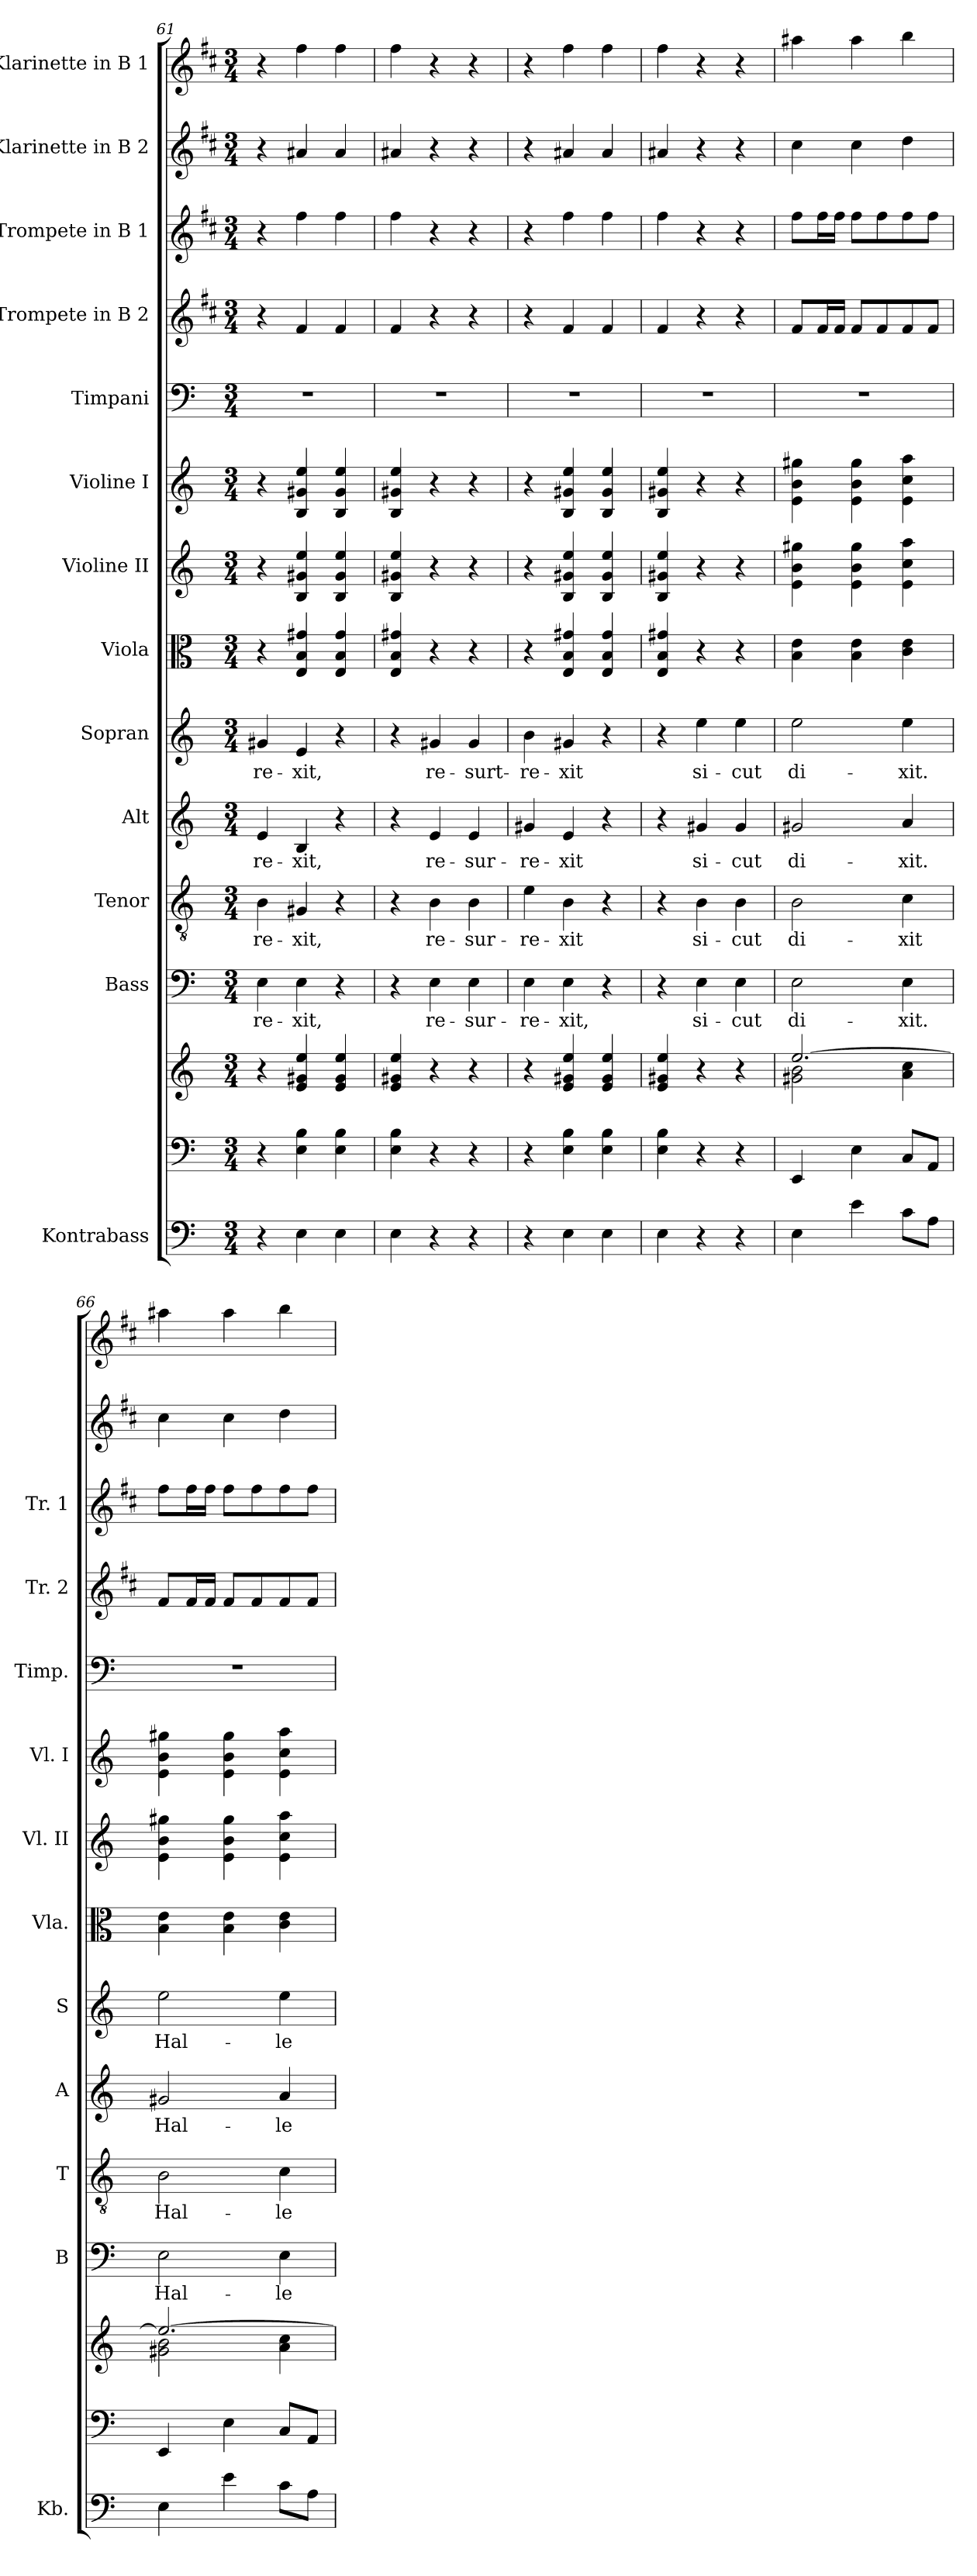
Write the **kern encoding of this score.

**kern	**kern	**kern	**kern	**text	**kern	**text	**kern	**text	**kern	**text	**kern	**kern	**kern	**kern	**kern	**kern	**kern	**kern
*part14	*part13	*part13	*part12	*part12	*part11	*part11	*part10	*part10	*part9	*part9	*part8	*part7	*part6	*part5	*part4	*part3	*part2	*part1
*staff15	*staff14	*staff13	*staff12	*staff12	*staff11	*staff11	*staff10	*staff10	*staff9	*staff9	*staff8	*staff7	*staff6	*staff5	*staff4	*staff3	*staff2	*staff1
*I"Kontrabass	*	*	*I"Bass	*	*I"Tenor	*	*I"Alt	*	*I"Sopran	*	*I"Viola	*I"Violine II	*I"Violine I	*I"Timpani	*I"Trompete in B 2	*I"Trompete in B 1	*I"Klarinette in B 2	*I"Klarinette in B 1
*I'Kb.	*	*	*I'B	*	*I'T	*	*I'A	*	*I'S	*	*I'Vla.	*I'Vl. II	*I'Vl. I	*I'Timp.	*I'Tr. 2	*I'Tr. 1	*	*
*clefF4	*clefF4	*clefG2	*clefF4	*	*clefGv2	*	*clefG2	*	*clefG2	*	*clefC3	*clefG2	*clefG2	*clefF4	*clefG2	*clefG2	*clefG2	*clefG2
*ITrd7c12	*	*	*	*	*	*	*	*	*	*	*	*	*	*	*ITrd1c2	*ITrd1c2	*ITrd1c2	*ITrd1c2
*k[]	*k[]	*k[]	*k[]	*	*k[]	*	*k[]	*	*k[]	*	*k[]	*k[]	*k[]	*k[]	*k[]	*k[]	*k[]	*k[]
*C:	*C:	*C:	*C:	*	*C:	*	*C:	*	*C:	*	*C:	*C:	*C:	*C:	*C:	*C:	*C:	*C:
*M3/4	*M3/4	*M3/4	*M3/4	*	*M3/4	*	*M3/4	*	*M3/4	*	*M3/4	*M3/4	*M3/4	*M3/4	*M3/4	*M3/4	*M3/4	*M3/4
=61	=61	=61	=61	=61	=61	=61	=61	=61	=61	=61	=61	=61	=61	=61	=61	=61	=61	=61
!	!	!	!	!LO:LY:b	!	!LO:LY:b	!	!LO:LY:b	!	!LO:LY:b	!	!	!	!	!	!	!	!
4r	4r	4r	4E\	-re-	4B\	-re-	4e/	-re-	4g#X/	-re-	4r	4r	4r	2.r	4r	4r	4r	4r
!	!	!	!	!LO:LY:b	!	!LO:LY:b	!	!LO:LY:b	!	!LO:LY:b	!	!	!	!	!	!	!	!
4EE\	4E\ 4B\	4e/ 4g#X/ 4ee/	4E\	-xit,	4G#X/	-xit,	4B/	-xit,	4e/	-xit,	4E/ 4B/ 4g#X/	4B/ 4g#X/ 4ee/	4B/ 4g#X/ 4ee/	.	4e/	4ee\	4g#X/	4ee\
4EE\	4E\ 4B\	4e/ 4g#/ 4ee/	4r	.	4r	.	4r	.	4r	.	4E/ 4B/ 4g#/	4B/ 4g#/ 4ee/	4B/ 4g#/ 4ee/	.	4e/	4ee\	4g#/	4ee\
!!LO:PB:g=z
=62	=62	=62	=62	=62	=62	=62	=62	=62	=62	=62	=62	=62	=62	=62	=62	=62	=62	=62
4EE\	4E\ 4B\	4e/ 4g#X/ 4ee/	4r	.	4r	.	4r	.	4r	.	4E/ 4B/ 4g#X/	4B/ 4g#X/ 4ee/	4B/ 4g#X/ 4ee/	2.r	4e/	4ee\	4g#X/	4ee\
!	!	!	!	!LO:LY:b	!	!LO:LY:b	!	!LO:LY:b	!	!LO:LY:b	!	!	!	!	!	!	!	!
4r	4r	4r	4E\	re-	4B\	re-	4e/	re-	4g#X/	re-	4r	4r	4r	.	4r	4r	4r	4r
!	!	!	!	!LO:LY:b	!	!LO:LY:b	!	!LO:LY:b	!	!LO:LY:b	!	!	!	!	!	!	!	!
4r	4r	4r	4E\	-sur-	4B\	-sur-	4e/	-sur-	4g#/	-surt-	4r	4r	4r	.	4r	4r	4r	4r
=63	=63	=63	=63	=63	=63	=63	=63	=63	=63	=63	=63	=63	=63	=63	=63	=63	=63	=63
!	!	!	!	!LO:LY:b	!	!LO:LY:b	!	!LO:LY:b	!	!LO:LY:b	!	!	!	!	!	!	!	!
4r	4r	4r	4E\	-re-	4e\	-re-	4g#X/	-re-	4b\	-re-	4r	4r	4r	2.r	4r	4r	4r	4r
!	!	!	!	!LO:LY:b	!	!LO:LY:b	!	!LO:LY:b	!	!LO:LY:b	!	!	!	!	!	!	!	!
4EE\	4E\ 4B\	4e/ 4g#X/ 4ee/	4E\	-xit,	4B\	-xit	4e/	-xit	4g#X/	-xit	4E/ 4B/ 4g#X/	4B/ 4g#X/ 4ee/	4B/ 4g#X/ 4ee/	.	4e/	4ee\	4g#X/	4ee\
4EE\	4E\ 4B\	4e/ 4g#/ 4ee/	4r	.	4r	.	4r	.	4r	.	4E/ 4B/ 4g#/	4B/ 4g#/ 4ee/	4B/ 4g#/ 4ee/	.	4e/	4ee\	4g#/	4ee\
=64	=64	=64	=64	=64	=64	=64	=64	=64	=64	=64	=64	=64	=64	=64	=64	=64	=64	=64
4EE\	4E\ 4B\	4e/ 4g#X/ 4ee/	4r	.	4r	.	4r	.	4r	.	4E/ 4B/ 4g#X/	4B/ 4g#X/ 4ee/	4B/ 4g#X/ 4ee/	2.r	4e/	4ee\	4g#X/	4ee\
!	!	!	!	!LO:LY:b	!	!LO:LY:b	!	!LO:LY:b	!	!LO:LY:b	!	!	!	!	!	!	!	!
4r	4r	4r	4E\	si-	4B\	si-	4g#X/	si-	4ee\	si-	4r	4r	4r	.	4r	4r	4r	4r
!	!	!	!	!LO:LY:b	!	!LO:LY:b	!	!LO:LY:b	!	!LO:LY:b	!	!	!	!	!	!	!	!
4r	4r	4r	4E\	-cut	4B\	-cut	4g#/	-cut	4ee\	-cut	4r	4r	4r	.	4r	4r	4r	4r
=65	=65	=65	=65	=65	=65	=65	=65	=65	=65	=65	=65	=65	=65	=65	=65	=65	=65	=65
*	*	*^	*	*	*	*	*	*	*	*	*	*	*	*	*	*	*	*
!	!	!	!	!	!LO:LY:b	!	!LO:LY:b	!	!LO:LY:b	!	!LO:LY:b	!	!	!	!	!	!	!	!
4EE\	4EE/	[>2.ee/	2g#X\ 2b\	2E\	di-	2B\	di-	2g#X/	di-	2ee\	di-	4B\ 4e\	4e\ 4b\ 4gg#X\	4e\ 4b\ 4gg#X\	2.r	8e/L	8ee\L	4b\	4gg#X\
.	.	.	.	.	.	.	.	.	.	.	.	.	.	.	.	16e/L	16ee\L	.	.
.	.	.	.	.	.	.	.	.	.	.	.	.	.	.	.	16e/JJ	16ee\JJ	.	.
4E\	4E\	.	.	.	.	.	.	.	.	.	.	4B\ 4e\	4e\ 4b\ 4gg#\	4e\ 4b\ 4gg#\	.	8e/L	8ee\L	4b\	4gg#\
.	.	.	.	.	.	.	.	.	.	.	.	.	.	.	.	8e/	8ee\	.	.
!	!	!	!	!	!LO:LY:b	!	!LO:LY:b	!	!LO:LY:b	!	!LO:LY:b	!	!	!	!	!	!	!	!
8C\L	8C/L	.	4a\ 4cc\	4E\	-xit.	4c\	-xit	4a/	-xit.	4ee\	-xit.	4c\ 4e\	4e\ 4cc\ 4aa\	4e\ 4cc\ 4aa\	.	8e/	8ee\	4cc\	4aa\
8AA\J	8AA/J	.	.	.	.	.	.	.	.	.	.	.	.	.	.	8e/J	8ee\J	.	.
=66	=66	=66	=66	=66	=66	=66	=66	=66	=66	=66	=66	=66	=66	=66	=66	=66	=66	=66	=66
!	!	!	!	!	!LO:LY:b	!	!LO:LY:b	!	!LO:LY:b	!	!LO:LY:b	!	!	!	!	!	!	!	!
4EE\	4EE/	2.ee/_	2g#X\ 2b\	2E\	Hal-	2B\	Hal-	2g#X/	Hal-	2ee\	Hal-	4B\ 4e\	4e\ 4b\ 4gg#X\	4e\ 4b\ 4gg#X\	2.r	8e/L	8ee\L	4b\	4gg#X\
.	.	.	.	.	.	.	.	.	.	.	.	.	.	.	.	16e/L	16ee\L	.	.
.	.	.	.	.	.	.	.	.	.	.	.	.	.	.	.	16e/JJ	16ee\JJ	.	.
4E\	4E\	.	.	.	.	.	.	.	.	.	.	4B\ 4e\	4e\ 4b\ 4gg#\	4e\ 4b\ 4gg#\	.	8e/L	8ee\L	4b\	4gg#\
.	.	.	.	.	.	.	.	.	.	.	.	.	.	.	.	8e/	8ee\	.	.
!	!	!	!	!	!LO:LY:b	!	!LO:LY:b	!	!LO:LY:b	!	!LO:LY:b	!	!	!	!	!	!	!	!
8C\L	8C/L	.	4a\ 4cc\	4E\	-le-	4c\	-le-	4a/	-le-	4ee\	-le-	4c\ 4e\	4e\ 4cc\ 4aa\	4e\ 4cc\ 4aa\	.	8e/	8ee\	4cc\	4aa\
8AA\J	8AA/J	.	.	.	.	.	.	.	.	.	.	.	.	.	.	8e/J	8ee\J	.	.
*	*	*v	*v	*	*	*	*	*	*	*	*	*	*	*	*	*	*	*	*
=	=	=	=	=	=	=	=	=	=	=	=	=	=	=	=	=	=	=
*-	*-	*-	*-	*-	*-	*-	*-	*-	*-	*-	*-	*-	*-	*-	*-	*-	*-	*-
